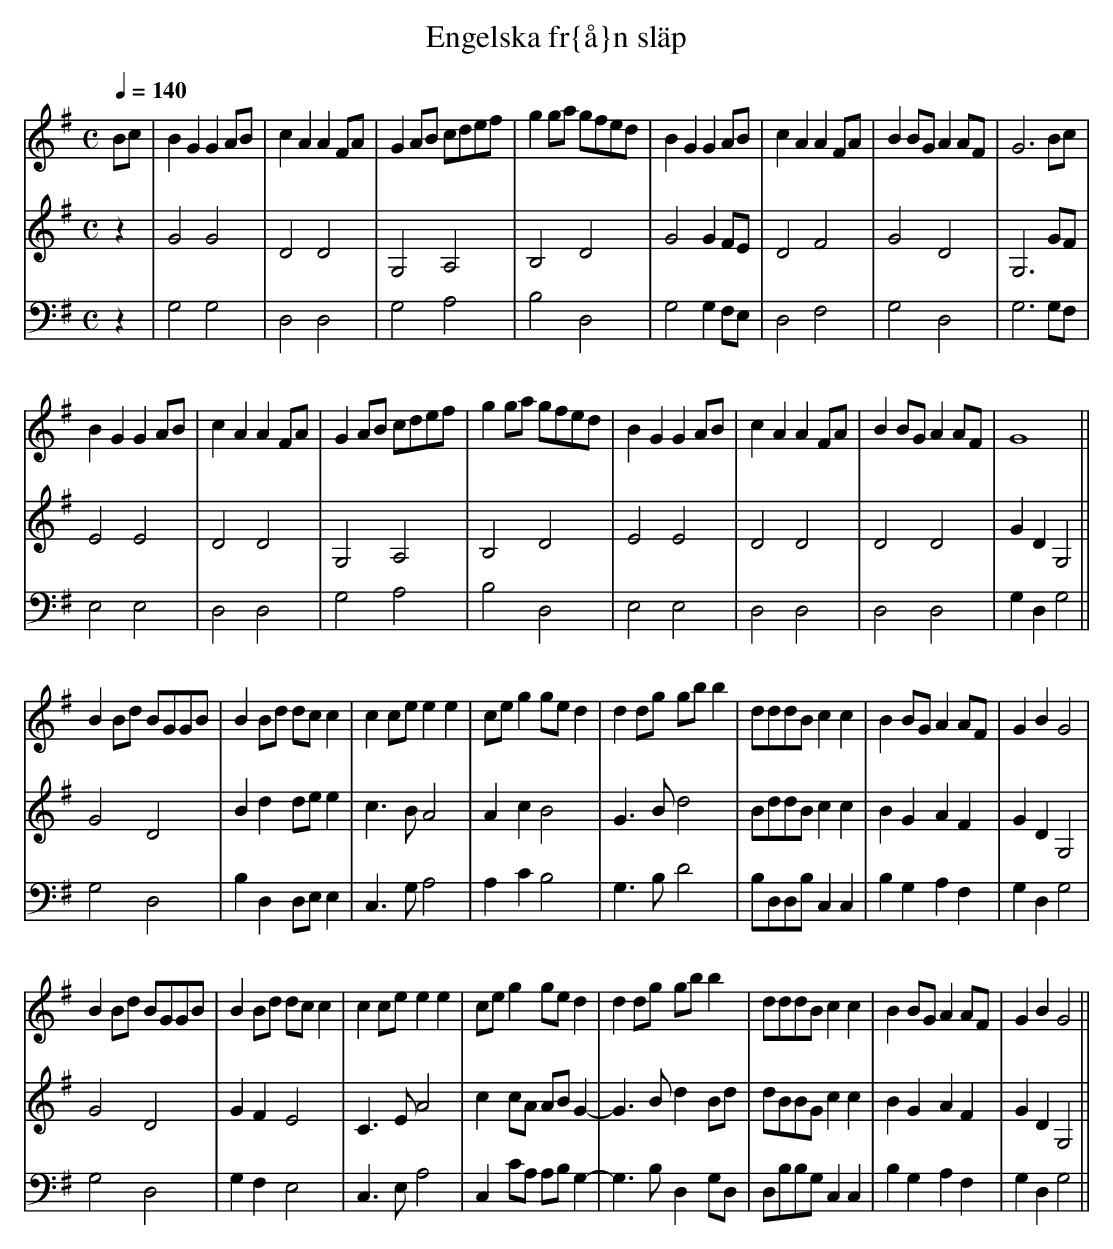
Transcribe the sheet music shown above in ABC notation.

X:1
T:Engelska fr{\aa}n sl\"ap
M:C
L:1/8
Q:1/4=140
K:G
V:1
Bc| B2G2 G2AB| c2A2 A2FA| G2AB cdef |g2ga gfed| B2G2 G2AB| c2A2 A2FA| B2BG A2AF| G6 Bc|
 B2G2 G2AB| c2A2 A2FA| G2 AB cdef |g2ga gfed| B2G2 G2AB| c2A2 A2FA| B2BG A2AF| G8||
B2Bd BGGB| B2Bd dcc2| c2cee2e2| ceg2 ged2|d2dg gbb2| dddB c2c2| B2BG A2AF| G2B2G4|
B2Bd BGGB| B2Bd dcc2| c2cee2e2| ceg2 ged2|d2dg gbb2| dddB c2c2| B2BG A2AF| G2B2G4||
V:2 Bass
z2| G4G4 | D4D4| G,4A,4| B,4 D4| G4 G2FE| D4F4 |G4D4 | G,6 GF|
 E4E4 | D4D4| G,4A,4| B,4 D4| E4E4| D4D4 |D4D4 | G2D2G,4||
 G4D4   | B2d2 dee2| c3B A4| A2c2B4  |G3Bd4    | BddB c2c2| B2G2 A2F2| G2D2G,4|
 G4D4   | G2F2E4  | C3E A4   | c2cA ABG2-|G3B d2Bd | dBBG c2c2|B2G2 A2F2|  G2D2G,4||
V:3 Viola %voice adapted
z2| G,4G,4 | D,4D,4| G,4A,4| B,4 D,4| G,4 G,2F,E,| D,4F,4 |G,4D,4 | G,6 G,F,|
 E,4E,4 | D,4D,4| G,4A,4| B,4 D,4| E,4E,4| D,4D,4 |D,4D,4 | G,2D,2G,4||
 G,4D,4   | B,2D,2 D,E,E,2| C,3G, A,4| A,2C2B,4  |G,3B,D4    | B,D,D,B, C,2C,2| B,2G,2 A,2F,2| G,2D,2G,4|
 G,4D,4   | G,2F,2E,4  | C,3E, A,4   | C,2CA, A,B,G,2-|G,3B, D,2G,D, | D,B,B,G, C,2C,2|B,2G,2 A,2F,2|  G,2D,2G,4||
